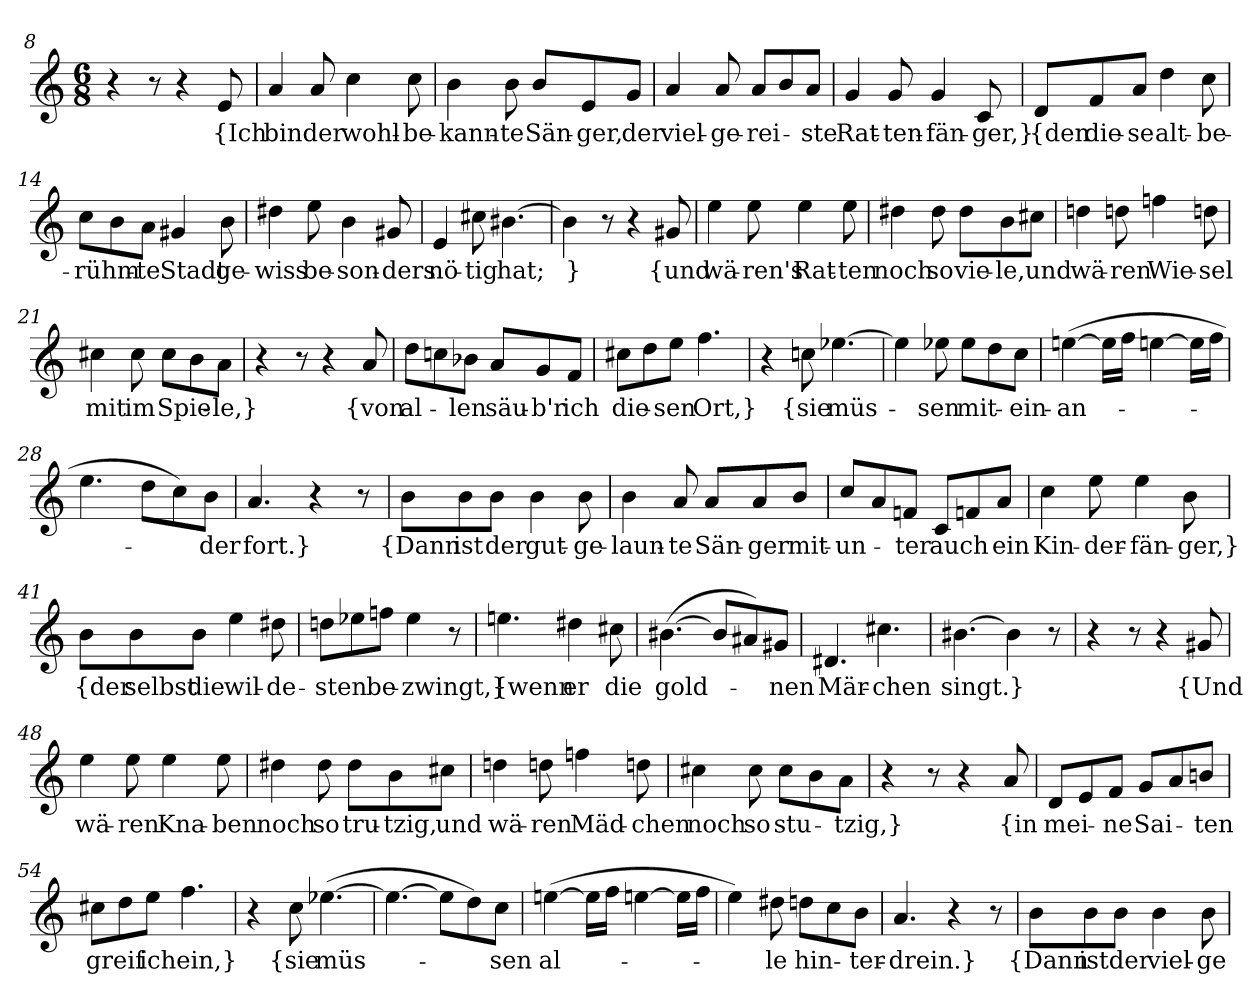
**kern	**text
*part1	*part1
*staff1	*staff1
*clefG2	*
*k[]	*
*M6/8	*
=8	=8
4r	.
8r	.
4r	.
8e	{Ich
=9	=9
4a	bin
8a	der
4cc	wohl-
8cc	-be-
=10	=10
4b	-kann-
8b	-te
8b/L	Sän-
8e/	-ger,
8g/J	der
=11	=11
4a	viel-
8a	-ge-
8a/L	-rei-
8b/	.
8a/J	-ste
=12	=12
4g	Rat-
8g	-ten-
4g	-fän-
8c	-ger,}
=13	=13
8d/L	{den
8f/	die-
8a/J	-se
4dd	alt-
8cc	-be-
=14	=14
8cc\L	-rühm-
8b\	.
8a\J	-te
4g#X	Stadt
8b	ge-
=15	=15
4dd#X	-wiss
8ee	be-
4b	-son-
8g#X	-ders
=16	=16
4e	nö-
8cc#X	-tig
[4.b#X	hat;
=17	=17
4b#]	}
8r	.
4r	.
8g#X	{und
=18	=18
4ee	wä-
8ee	-ren's
4ee	Rat-
8ee	-ten
=19	=19
4dd#X	noch
8dd#	so
8dd#\L	vie-
8b\	-le,
8cc#X\J	und
=20	=20
4ddn	wä-
8ddn	-ren
4ffn	Wie-
8ddn	-sel
=21	=21
4cc#X	mit
8cc#	im
8cc#\L	Spie-
8b\	.
8a\J	-le,}
=22	=22
4r	.
8r	.
4r	.
8a	{von
=23	=23
8dd\L	al-
8ccn\	.
8b-X\J	-len
8a/L	säu-
8g/	-b'r
8f/J	ich
=24	=24
8cc#X\L	die-
8dd\	.
8ee\J	-sen
4.ff	Ort,}
=25	=25
4r	.
8ccn	{sie
[4.ee-X	müs-
=26	=26
4ee-]	.
8ee-X	-sen
8ee-\L	mit-
8dd\	.
8cc\J	-ein-
=27	=27
([4een	-an-
16een\LL]	.
16ff\JJ	.
[4een	.
16een\LL]	.
16ff\JJ	.
=28	=28
4.ee	.
8dd\L	.
8cc\)	.
8b\J	-der
=29	=29
4.a	fort.}
4r	.
8r	.
=37	=37
8b\L	{Dann
8b\	ist
8b\J	der
4b	gut-
8b	-ge-
=38	=38
4b	-laun-
8a	-te
8a/L	Sän-
8a/	-ger
8b/J	mit-
=39	=39
8cc/L	-un-
8a/	.
8fn/J	-ter
8c/L	auch
8fn/	.
8a/J	ein
=40	=40
4cc	Kin-
8ee	-der-
4ee	-fän-
8b	-ger,}
=41	=41
8b\L	{der
8b\	selbst
8b\J	die
4ee	wil-
8dd#X	-de-
=42	=42
8ddn\L	-sten
8ee-X\	.
8ffn\J	be-
4ee-	-zwingt,}
8r	.
=43	=43
4.een	{wenn
4dd#X	er
8cc#X	die
=44	=44
([4.b#X	gold-
8b#/L]	.
8a#X/)	.
8g#X/J	-nen
=45	=45
4.d#X	Mär-
4.cc#X	-chen
=46	=46
[4.b#X	singt.
4b#]	}
8r	.
=47	=47
4r	.
8r	.
4r	.
8g#X	{Und
=48	=48
4ee	wä-
8ee	-ren
4ee	Kna-
8ee	-ben
=49	=49
4dd#X	noch
8dd#	so
8dd#\L	tru-
8b\	-tzig,
8cc#X\J	und
=50	=50
4ddn	wä-
8ddn	-ren
4ffn	Mäd-
8ddn	-chen
=51	=51
4cc#X	noch
8cc#	so
8cc#\L	stu-
8b\	.
8a\J	-tzig,}
=52	=52
4r	.
8r	.
4r	.
8a	{in
=53	=53
8d/L	mei-
8e/	.
8f/J	-ne
8g/L	Sai-
8a/	.
8bn/J	-ten
=54	=54
8cc#X\L	greif
8dd\	.
8ee\J	ich
4.ff	ein,}
=55	=55
4r	.
8cc	{sie
([4.ee-X	müs-
=56	=56
4.ee-_	.
8ee-\L]	.
8dd\)	.
8cc\J	-sen
=57	=57
([4een	al-
16een\LL]	.
16ff\JJ	.
[4een	.
16een\LL]	.
16ff\JJ	.
=58	=58
4ee)	.
8dd#X	-le
8ddn\L	hin-
8cc\	.
8b\J	-ter-
=59	=59
4.a	-drein.}
4r	.
8r	.
=67	=67
8b\L	{Dann
8b\	ist
8b\J	der
4b	viel-
8b	-ge-
=	=
*-	*-
